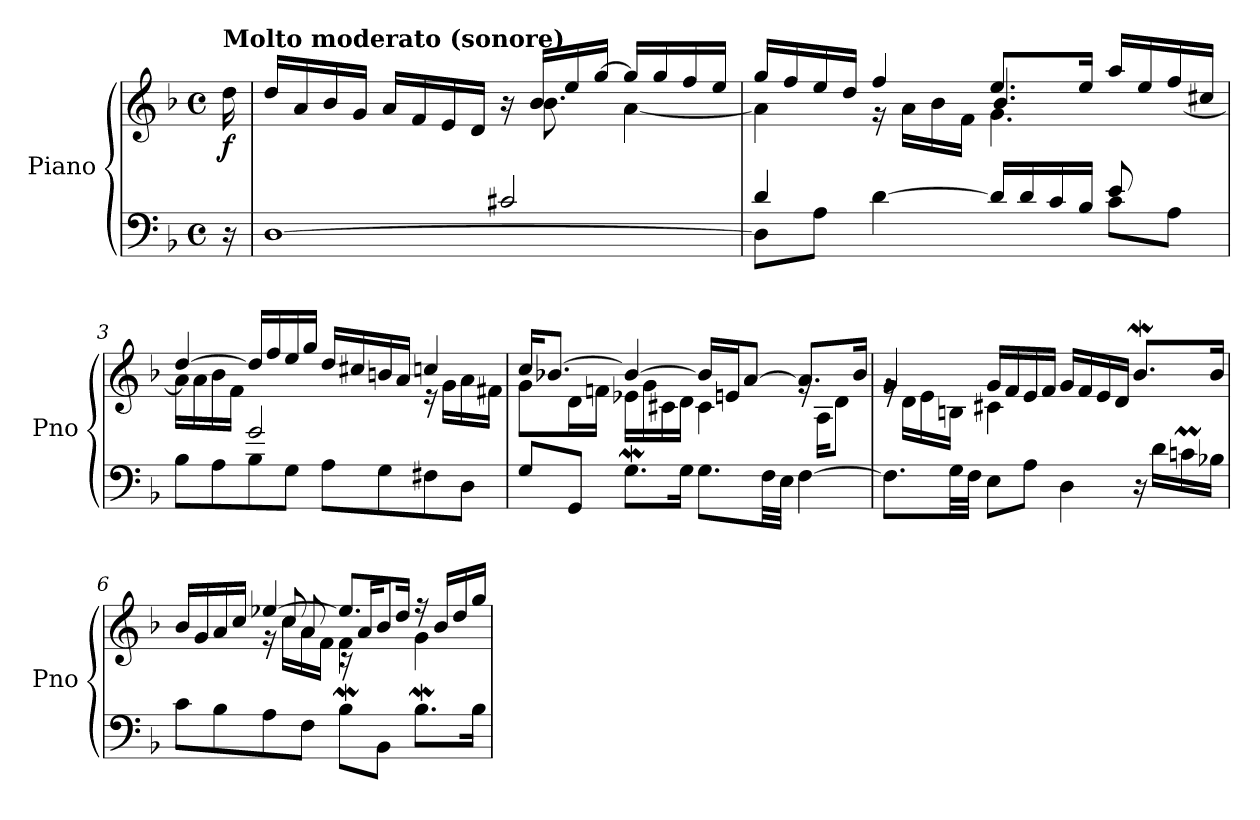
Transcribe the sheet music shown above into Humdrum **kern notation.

**kern	**kern	**dynam
*part1	*part1	*part1
*staff2	*staff1	*staff1/2
*I"Piano	*	*
*I'Pno	*	*
*clefF4	*clefG2	*
*k[b-]	*k[b-]	*
*M4/4	*M4/4	*
*met(c)	*met(c)	*
=	=	=
!	!LO:TX:a:B:t=Molto moderato (sonore)	!
!	!	!LO:DY:b
16r	16dd\	f
=1	=1	=1
*^	*^	*
[1D	2ryy	16dd/LL	16ryy	.
*	*	*v	*v	*
.	.	16a/	.
.	.	16b-/	.
.	.	16g/JJ	.
.	.	16a/LL	.
.	.	16f/	.
.	.	16e/	.
.	.	16d/JJ	.
.	2c#X/	16r	.
!	!	!LO:N:head=solid	!
*	*	*^	*
.	.	16b-/LL	8.b-\	.
.	.	16ee/	.	.
.	.	[16gg/JJ	.	.
.	.	16gg/LL]	[4a\	.
.	.	16gg/	.	.
.	.	16ff/	.	.
.	.	16ee/JJ	.	.
=2	=2	=2	=2	=2
*	*	*^	*^	*
4d/	8D\L]	16gg/LL	4a\]	2ryy	2..ryy	.
.	.	16ff/	.	.	.	.
.	8A\J	16ee/	.	.	.	.
.	.	16dd/JJ	.	.	.	.
[4d\	2ryy	4ff/	16r	.	.	.
.	.	.	16a\LL	.	.	.
.	.	.	16b-\	.	.	.
.	.	.	16f\JJ	.	.	.
16d/LL]	.	8.ee:/L	4.b-/	4.g\	.	.
16d/	.	.	.	.	.	.
16c/	.	.	.	.	.	.
16B-/JJ	.	16ee/Jk	.	.	.	.
8c\L	8e/L	16aa/LL	.	.	.	.
.	.	16ee/	.	.	.	.
8A\J	8ryy	16ff/	8ryy	8ryy	[8a\J	.
.	.	16cc#X/JJ	.	.	.	.
*	*	*	*v	*v	*v	*
!!LO:LB:g=z
=3	=3	=3	=3	=3
8B-\L	4ryy	[4dd/	16a\LL]	.
.	.	.	16a\	.
8A\	.	.	16b-\	.
.	.	.	16f\JJ	.
8B-\	2g/	16dd/LL]	2ryy	.
.	.	16ff/	.	.
8G\J	.	16ee/	.	.
.	.	16gg/JJ	.	.
8A\L	.	16dd/LL	.	.
.	.	16cc#X/	.	.
8G\	.	16bn/	.	.
.	.	16a/JJ	.	.
8F#X\	4ryy	4ccn/	16r	.
.	.	.	16g\LL	.
8D\J	.	.	16a\	.
.	.	.	16f#X\JJ	.
*v	*v	*	*	*
=4	=4	=4	=4
8G/L	16cc/KL	8g\L	.
.	[8.b-X/J	.	.
8GG/J	.	16d\L	.
.	.	16fn\JJ	.
8.GW\L	4b-/_	16e-X\LL	.
.	.	16g\	.
.	.	16c#X\	.
16G\Jk	.	16d\JJ	.
8.G\L	16b-/LL]	4c#\	.
.	16en/J	.	.
.	[8a/J	.	.
32F\LL	.	.	.
32E\JJJ	.	.	.
[4F\	8.a/L]	16rg	.
.	.	16A\KL	.
.	.	8d\J	.
.	16b-/Jk	.	.
!!LO:LB:g=z	!!
=5	=5	=5	=5
8.F\L]	4g/	16rg	.
.	.	16d\LL	.
.	.	16e\	.
32G\LL	.	16Bn\JJ	.
32F\JJJ	.	.	.
8E\L	16g/LL	4c#X\	.
.	16f/	.	.
8A\J	16e/	.	.
.	16f/JJ	.	.
4D\	16g/LL	2ryy	.
.	16f/	.	.
.	16e/	.	.
.	16d/JJ	.	.
16r	8.b-w/L	.	.
16d\LL	.	.	.
16cnM\	.	.	.
16B-X\JJ	16b-/Jk	.	.
=6	=6	=6	=6
*	*^	*^	*
8c\L	16b-/LL	4ryy	16ryy	4.ryy	.
.	16g/	.	16ryy@	.	.
8B-\	16a/	.	16ryy@	.	.
.	16cc/JJ	.	16ryy@	.	.
8A\	[4ee-X/	16r	16ryy@	.	.
.	.	16cc\LL	8cc/	.	.
8F\J	.	16a\	.	8a/	.
.	.	16f\JJ	16ryy	.	.
8B-w\L	8.ee-/L]	4f\	16rc	2ryy	.
.	.	.	16a/KL	.	.
8BB-\J	.	.	8b-/J	.	.
.	16dd/Jk	.	.	.	.
8.B-w\L	16r	4g\	4ryy	.	.
.	16b-/LL	.	.	.	.
.	16dd/	.	.	.	.
16B-\Jk	16gg/JJ	.	.	.	.
*	*v	*v	*v	*v	*
=	=	=
*-	*-	*-
